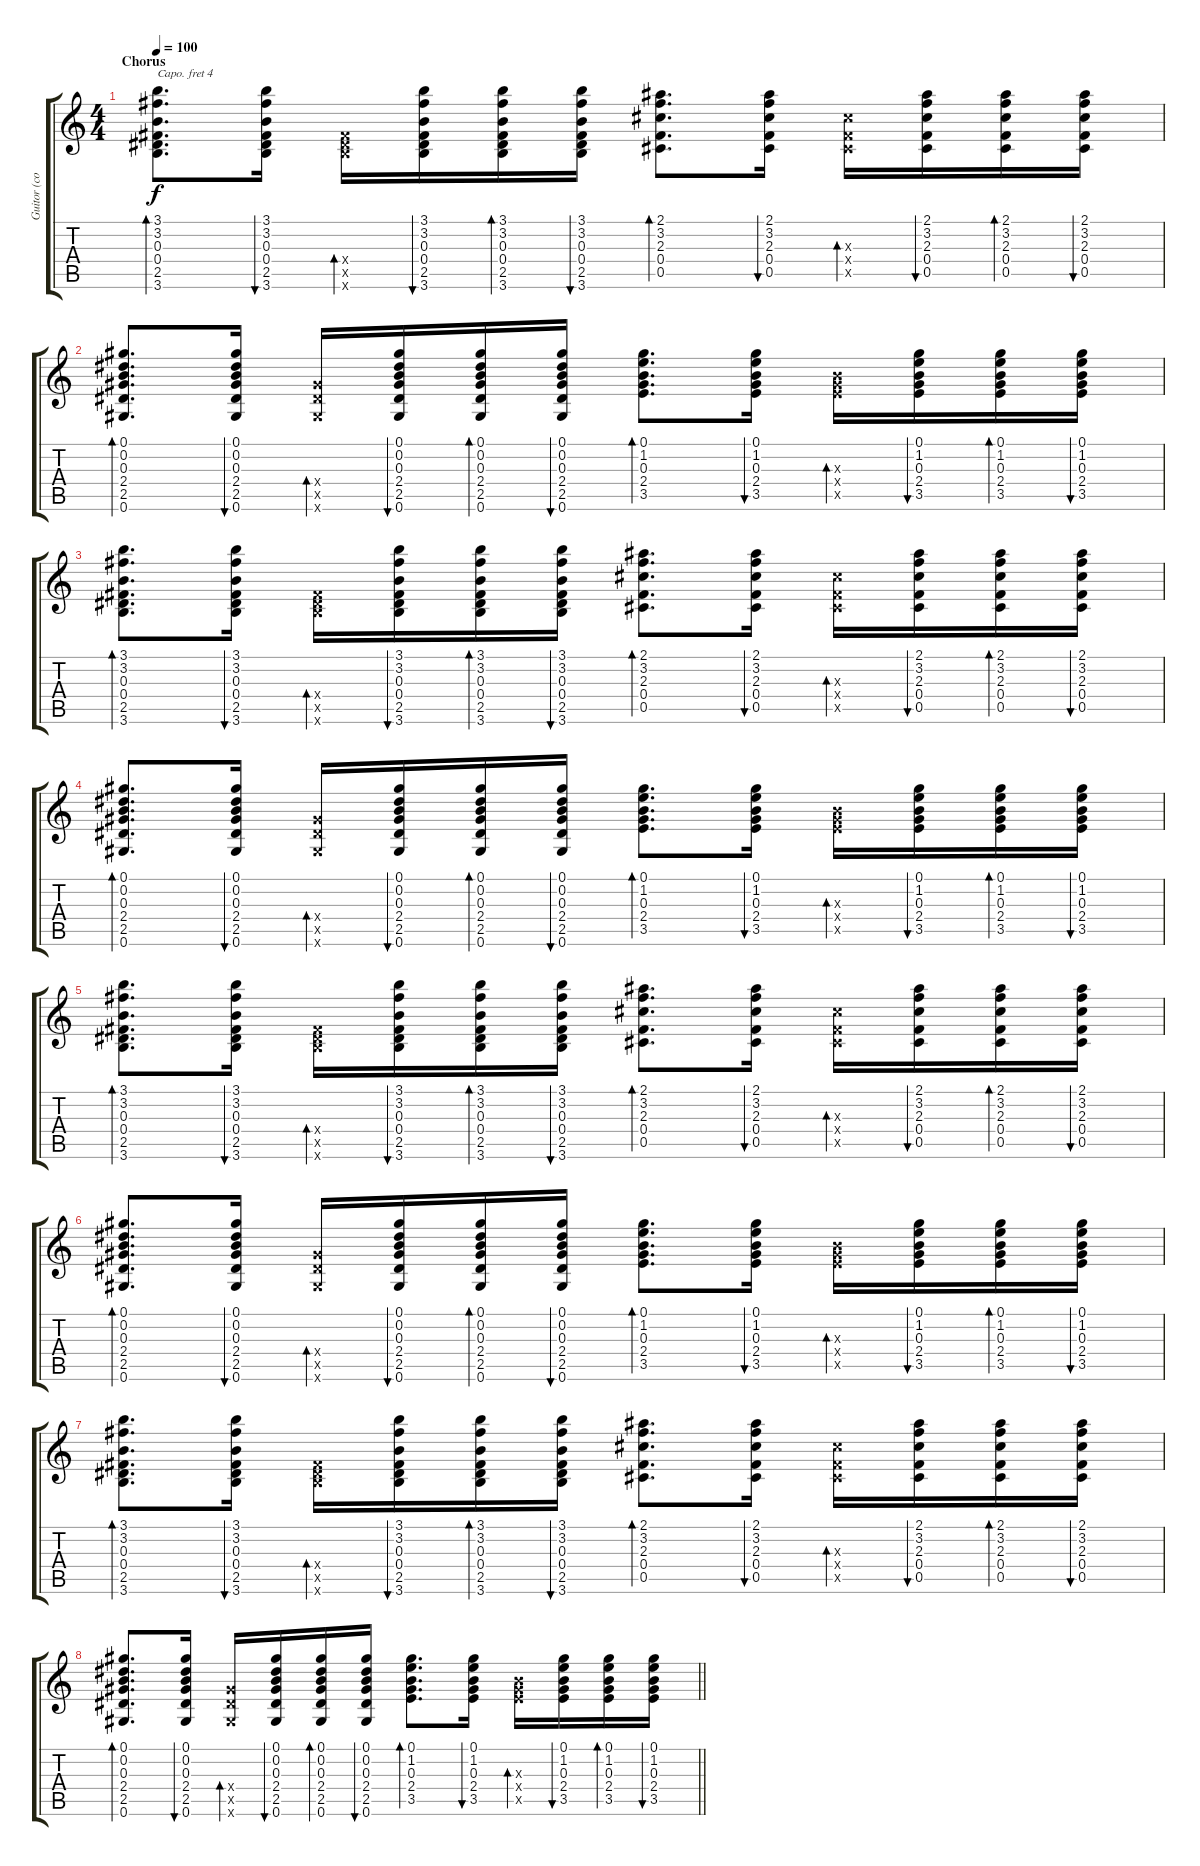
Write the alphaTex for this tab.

\track ("Guitor (copy)" "Guitor (co") {instrument acousticguitarsteel}
\staff {score tabs}
\capo 4
\tuning (E4 B3 G3 D3 A2 E2) {hide}
\ts (4 4)
\section ("" "Chorus")
\tempo 100
\clef g2
\ks c
(3.1 3.2 0.3 0.4 2.5 3.6).8{d bd 30 dy f} (3.1 3.2 0.3 0.4 2.5 3.6).16{bu 30} (0.4{x} 2.5{x} 3.6{x}).16{bd 30} (3.1 3.2 0.3 0.4 2.5 3.6).16{bu 30} (3.1 3.2 0.3 0.4 2.5 3.6).16{bd 30} (3.1 3.2 0.3 0.4 2.5 3.6).16{bu 30} (2.1 3.2 2.3 0.4 0.5).8{d bd 30} (2.1 3.2 2.3 0.4 0.5).16{bu 30} (2.3{x} 0.4{x} 0.5{x}).16{bd 30} (2.1 3.2 2.3 0.4 0.5).16{bu 30} (2.1 3.2 2.3 0.4 0.5).16{bd 30} (2.1 3.2 2.3 0.4 0.5).16{bu 30} |
(0.1 0.2 0.3 2.4 2.5 0.6).8{d bd 30} (0.1 0.2 0.3 2.4 2.5 0.6).16{bu 30} (2.4{x} 2.5{x} 0.6{x}).16{bd 30} (0.1 0.2 0.3 2.4 2.5 0.6).16{bu 30} (0.1 0.2 0.3 2.4 2.5 0.6).16{bd 30} (0.1 0.2 0.3 2.4 2.5 0.6).16{bu 30} (0.1 1.2 0.3 2.4 3.5).8{d bd 30} (0.1 1.2 0.3 2.4 3.5).16{bu 30} (0.3{x} 2.4{x} 3.5{x}).16{bd 30} (0.1 1.2 0.3 2.4 3.5).16{bu 30} (0.1 1.2 0.3 2.4 3.5).16{bd 30} (0.1 1.2 0.3 2.4 3.5).16{bu 30} |
(3.1 3.2 0.3 0.4 2.5 3.6).8{d bd 30} (3.1 3.2 0.3 0.4 2.5 3.6).16{bu 30} (0.4{x} 2.5{x} 3.6{x}).16{bd 30} (3.1 3.2 0.3 0.4 2.5 3.6).16{bu 30} (3.1 3.2 0.3 0.4 2.5 3.6).16{bd 30} (3.1 3.2 0.3 0.4 2.5 3.6).16{bu 30} (2.1 3.2 2.3 0.4 0.5).8{d bd 30} (2.1 3.2 2.3 0.4 0.5).16{bu 30} (2.3{x} 0.4{x} 0.5{x}).16{bd 30} (2.1 3.2 2.3 0.4 0.5).16{bu 30} (2.1 3.2 2.3 0.4 0.5).16{bd 30} (2.1 3.2 2.3 0.4 0.5).16{bu 30} |
(0.1 0.2 0.3 2.4 2.5 0.6).8{d bd 30} (0.1 0.2 0.3 2.4 2.5 0.6).16{bu 30} (2.4{x} 2.5{x} 0.6{x}).16{bd 30} (0.1 0.2 0.3 2.4 2.5 0.6).16{bu 30} (0.1 0.2 0.3 2.4 2.5 0.6).16{bd 30} (0.1 0.2 0.3 2.4 2.5 0.6).16{bu 30} (0.1 1.2 0.3 2.4 3.5).8{d bd 30} (0.1 1.2 0.3 2.4 3.5).16{bu 30} (0.3{x} 2.4{x} 3.5{x}).16{bd 30} (0.1 1.2 0.3 2.4 3.5).16{bu 30} (0.1 1.2 0.3 2.4 3.5).16{bd 30} (0.1 1.2 0.3 2.4 3.5).16{bu 30} |
(3.1 3.2 0.3 0.4 2.5 3.6).8{d bd 30} (3.1 3.2 0.3 0.4 2.5 3.6).16{bu 30} (0.4{x} 2.5{x} 3.6{x}).16{bd 30} (3.1 3.2 0.3 0.4 2.5 3.6).16{bu 30} (3.1 3.2 0.3 0.4 2.5 3.6).16{bd 30} (3.1 3.2 0.3 0.4 2.5 3.6).16{bu 30} (2.1 3.2 2.3 0.4 0.5).8{d bd 30} (2.1 3.2 2.3 0.4 0.5).16{bu 30} (2.3{x} 0.4{x} 0.5{x}).16{bd 30} (2.1 3.2 2.3 0.4 0.5).16{bu 30} (2.1 3.2 2.3 0.4 0.5).16{bd 30} (2.1 3.2 2.3 0.4 0.5).16{bu 30} |
(0.1 0.2 0.3 2.4 2.5 0.6).8{d bd 30} (0.1 0.2 0.3 2.4 2.5 0.6).16{bu 30} (2.4{x} 2.5{x} 0.6{x}).16{bd 30} (0.1 0.2 0.3 2.4 2.5 0.6).16{bu 30} (0.1 0.2 0.3 2.4 2.5 0.6).16{bd 30} (0.1 0.2 0.3 2.4 2.5 0.6).16{bu 30} (0.1 1.2 0.3 2.4 3.5).8{d bd 30} (0.1 1.2 0.3 2.4 3.5).16{bu 30} (0.3{x} 2.4{x} 3.5{x}).16{bd 30} (0.1 1.2 0.3 2.4 3.5).16{bu 30} (0.1 1.2 0.3 2.4 3.5).16{bd 30} (0.1 1.2 0.3 2.4 3.5).16{bu 30} |
(3.1 3.2 0.3 0.4 2.5 3.6).8{d bd 30} (3.1 3.2 0.3 0.4 2.5 3.6).16{bu 30} (0.4{x} 2.5{x} 3.6{x}).16{bd 30} (3.1 3.2 0.3 0.4 2.5 3.6).16{bu 30} (3.1 3.2 0.3 0.4 2.5 3.6).16{bd 30} (3.1 3.2 0.3 0.4 2.5 3.6).16{bu 30} (2.1 3.2 2.3 0.4 0.5).8{d bd 30} (2.1 3.2 2.3 0.4 0.5).16{bu 30} (2.3{x} 0.4{x} 0.5{x}).16{bd 30} (2.1 3.2 2.3 0.4 0.5).16{bu 30} (2.1 3.2 2.3 0.4 0.5).16{bd 30} (2.1 3.2 2.3 0.4 0.5).16{bu 30} |
\barLineRight lightlight
(0.1 0.2 0.3 2.4 2.5 0.6).8{d bd 30} (0.1 0.2 0.3 2.4 2.5 0.6).16{bu 30} (2.4{x} 2.5{x} 0.6{x}).16{bd 30} (0.1 0.2 0.3 2.4 2.5 0.6).16{bu 30} (0.1 0.2 0.3 2.4 2.5 0.6).16{bd 30} (0.1 0.2 0.3 2.4 2.5 0.6).16{bu 30} (0.1 1.2 0.3 2.4 3.5).8{d bd 30} (0.1 1.2 0.3 2.4 3.5).16{bu 30} (0.3{x} 2.4{x} 3.5{x}).16{bd 30} (0.1 1.2 0.3 2.4 3.5).16{bu 30} (0.1 1.2 0.3 2.4 3.5).16{bd 30} (0.1 1.2 0.3 2.4 3.5).16{bu 30}
